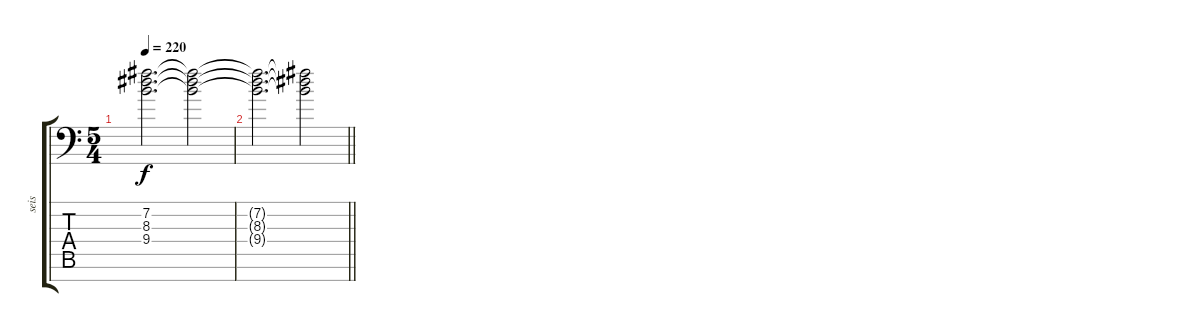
\track ("seis" "seis") {instrument distortionguitar bank 255}
\staff {score tabs}
\tuning (E4 B3 G3 D3 A2 E2 A1) {hide}
\ts (5 4)
\tempo 220
\clef f4
\ks c
(7.2 8.3 9.4).2{d dy f} (7.2{t} 8.3{t} 9.4{t}).2 |
\barLineRight lightlight
(7.2{t} 8.3{t} 9.4{t}).2{d} (7.2{t} 8.3{t} 9.4{t}).2
